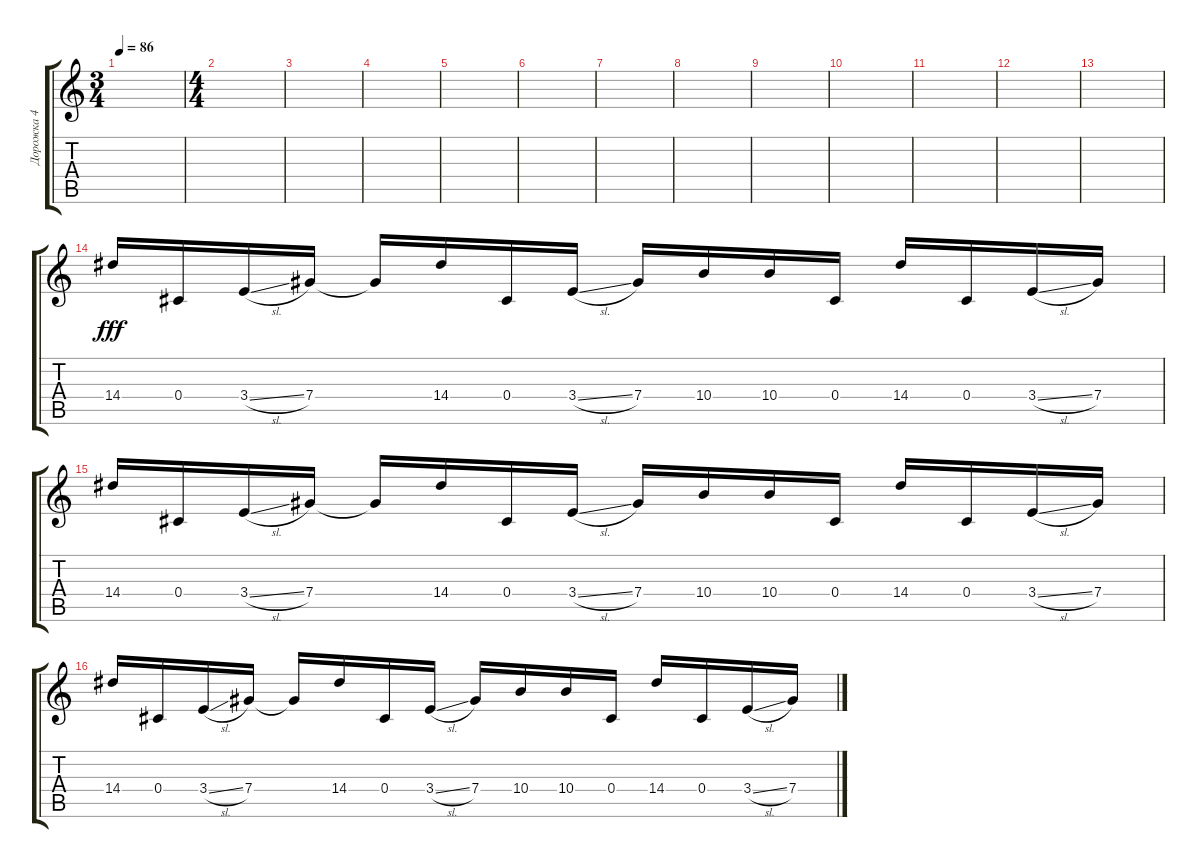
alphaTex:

\track ("Дорожка 4" "Дорожка 4") {instrument electricguitarjazz}
\staff {score tabs}
\tuning (Eb4 Bb3 Gb3 Db3 Ab2 Db2) {hide}
\ts (3 4)
\tempo 86
\clef g2
\ks c
|
\ts (4 4)
|
|
|
|
|
|
|
|
|
|
|
|
14.4.16{dy fff} 0.4.16 3.4{sl}.16 7.4.16 7.4{t}.16 14.4.16 0.4.16 3.4{sl}.16 7.4.16 10.4.16 10.4.16 0.4.16 14.4.16 0.4.16 3.4{sl}.16 7.4.16 |
14.4.16 0.4.16 3.4{sl}.16 7.4.16 7.4{t}.16 14.4.16 0.4.16 3.4{sl}.16 7.4.16 10.4.16 10.4.16 0.4.16 14.4.16 0.4.16 3.4{sl}.16 7.4.16 |
14.4.16 0.4.16 3.4{sl}.16 7.4.16 7.4{t}.16 14.4.16 0.4.16 3.4{sl}.16 7.4.16 10.4.16 10.4.16 0.4.16 14.4.16 0.4.16 3.4{sl}.16 7.4.16
